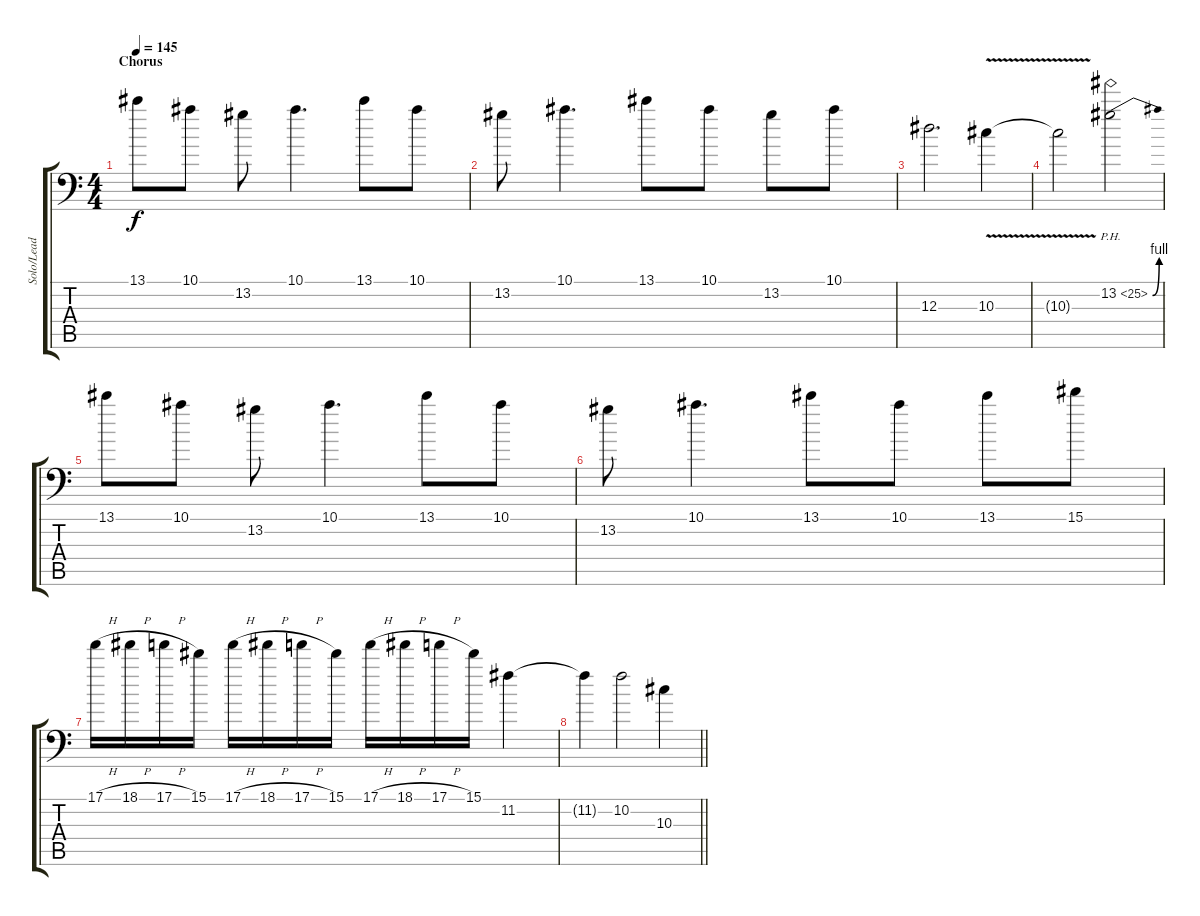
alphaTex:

\track ("Solo/Lead" "Solo/Lead") {instrument distortionguitar}
\staff {score tabs}
\tuning (C4 G3 Eb3 Bb2 F2 Bb1) {hide}
\ts (4 4)
\section ("" "Chorus")
\tempo 145
\clef f4
\ks aminor
13.1.8{dy f} 10.1.8 13.2.8 10.1.4{d} 13.1.8 10.1.8 |
13.2.8 10.1.4{d} 13.1.8 10.1.8 13.2.8 10.1.8 |
12.3.2{d} 10.3{v}.4 |
10.3{t}.2 13.2{be (bend 0 0 60 4) ph 12}.2 |
13.1.8 10.1.8 13.2.8 10.1.4{d} 13.1.8 10.1.8 |
13.2.8 10.1.4{d} 13.1.8 10.1.8 13.1.8 15.1.8 |
17.1{h}.16 18.1{h}.16 17.1{h}.16 15.1.16 17.1{h}.16 18.1{h}.16 17.1{h}.16 15.1.16 17.1{h}.16 18.1{h}.16 17.1{h}.16 15.1.16 11.2.4 |
\barLineRight lightlight
11.2{t}.4 10.2.2 10.3.4
